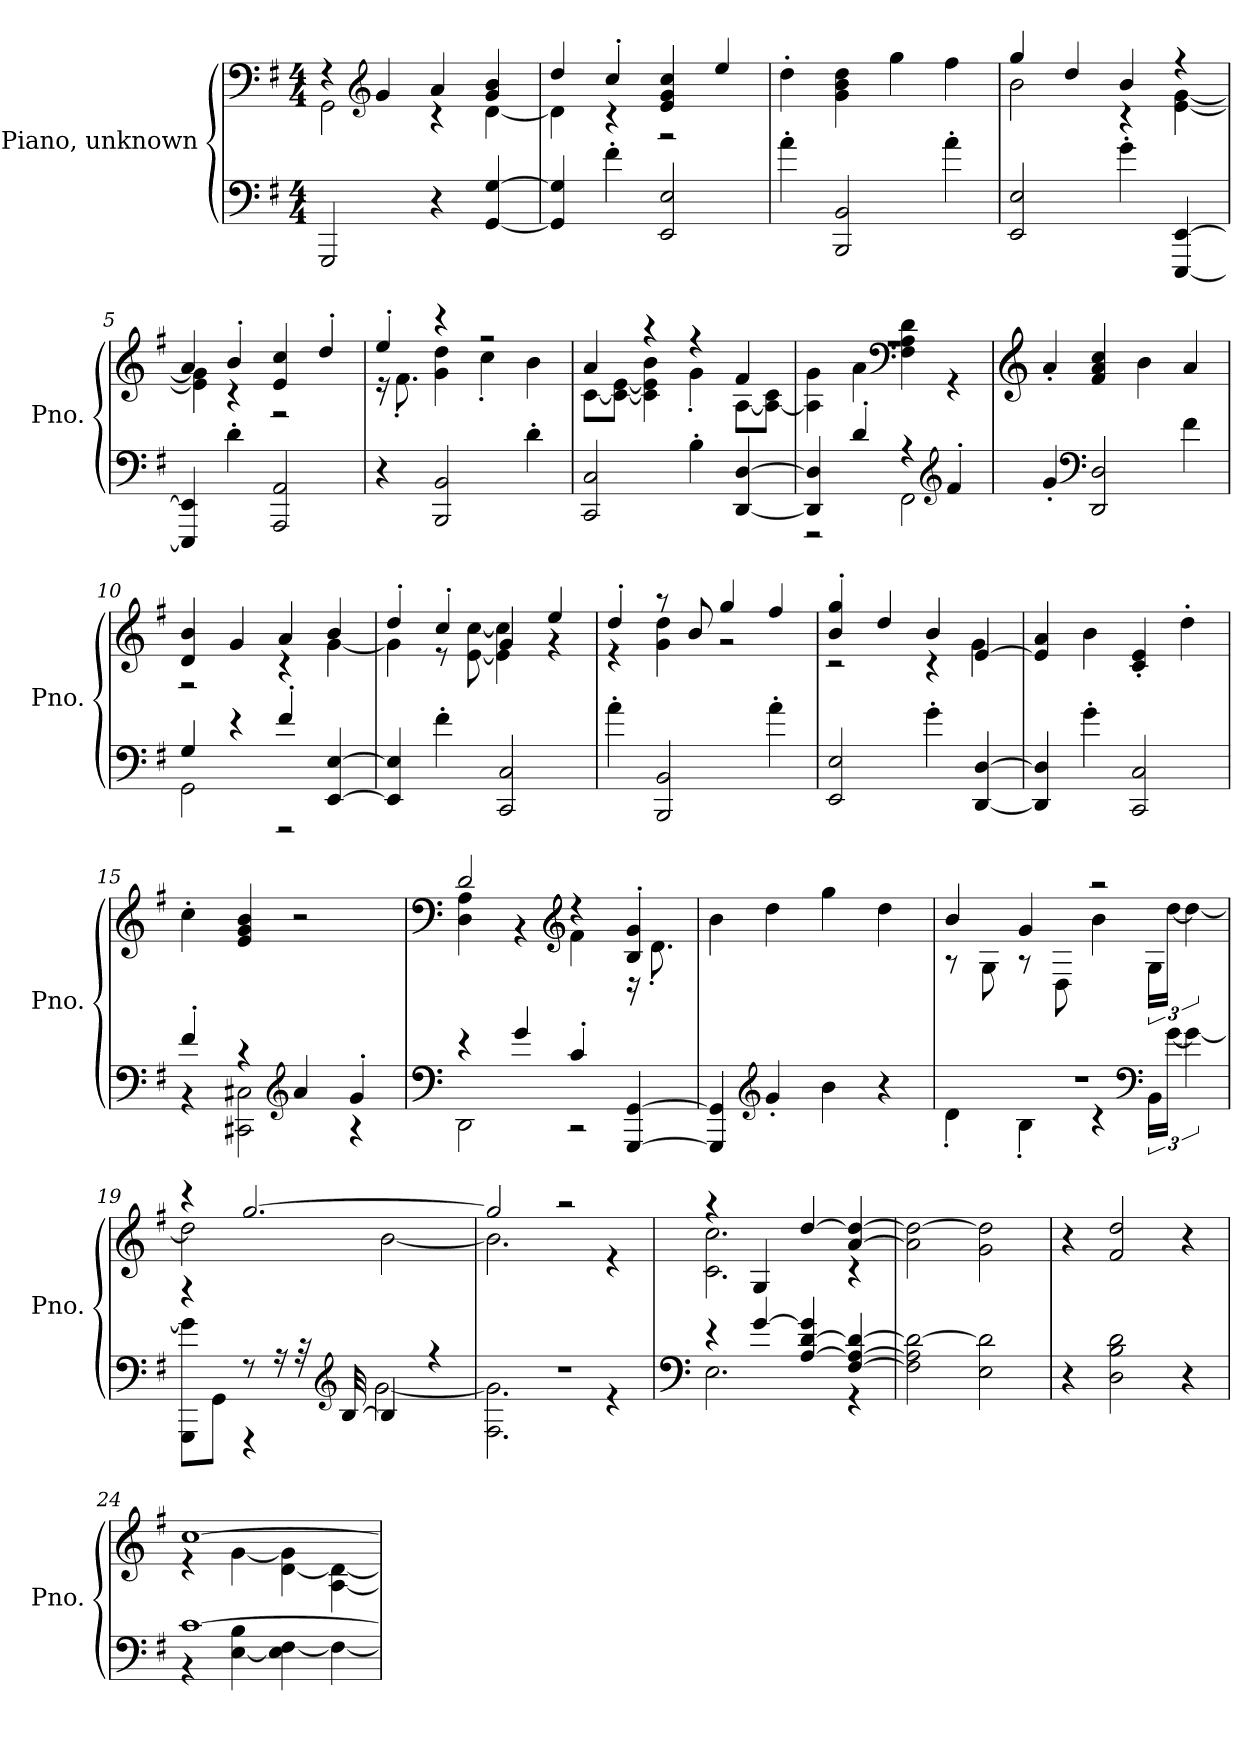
**kern	**kern
*part1	*part1
*staff2	*staff1
*I"Piano, unknown	*
*I'Pno.	*
*clefF4	*clefF4
*k[f#]	*k[f#]
*M4/4	*M4/4
*MM182	*MM182
=1	=1
*	*^
2GGG/	4r	2GG\
*	*clefG2	*
.	4g/	.
4r	4a/	4r
[4GG/ [4G/	4g/ 4b/	[4d\
=2	=2	=2
4GG/] 4G/]	4dd/	4d\]
4f#'\	4cc'/	4r
2EE/ 2E/	4e/ 4g/ 4cc/	2r
.	4ee/	.
*	*v	*v
=3	=3
4a'\	4dd'\
2BBB/ 2BB/	4g\ 4b\ 4dd\
.	4gg\
4a'\	4ff#\
=4	=4
*	*^
2EE/ 2E/	4gg/	2b\
.	4dd/	.
4g'\	4b/	4r
[4EEE/ [4EE/	4r	[4e\ [4g\
=5	=5	=5
4EEE/] 4EE/]	4a/	4e\] 4g\]
4d'\	4b'/	4r
2AAA/ 2AA/	4e/ 4cc/	2r
.	4dd'/	.
=6	=6	=6
4r	4ee'/	16r
.	.	8.f#'\
2BBB/ 2BB/	4r	4g\ 4dd\
.	2r	4cc'\
4d'\	.	4b\
=7	=7	=7
2CC/ 2C/	4a/	[8c\L
.	.	8c\_ [8e\J
.	4r	4c\] 4e\] 4b\
4B'\	4r	4g'\
[4DD/ [4D/	4f#/	[8A\L
.	.	8A\_ 8c\J
!!LO:LB:g=z	!!
=8	=8	=8
*^	*	*
4DD/] 4D/]	2r	1r	4A\] 4g\
4d'/	.	.	4a\
*	*	*clefF4	*
4r	2FF#\	.	4F#\ 4A\ 4d\
*clefG2	*	*	*
4f#'/	.	.	4r
*v	*v	*	*
*	*v	*v
=9	=9
*	*clefG2
4g'/	4a'/
*clefF4	*
2DD/ 2D/	4f#/ 4a/ 4cc/
.	4b\
4f#\	4a/
=10	=10
*^	*^
4G/	2GG\	4d/ 4b/	2r
4r	.	4g/	.
4f#'/	2r	4a/	4r
[4EE/ [4E/	.	4b/	[4g\
*v	*v	*	*
=11	=11	=11
4EE/] 4E/]	4dd'/	4g\]
4f#'\	4cc'/	8r
.	.	[8e\ [8cc\
2CC/ 2C/	4g/	4e\] 4cc\]
.	4ee/	4r
=12	=12	=12
4a'\	4dd'/	4r
2BBB/ 2BB/	8r	4g\ 4dd\
.	8b/	.
.	4gg/	2r
4a'\	4ff#/	.
=13	=13	=13
2EE/ 2E/	4b/' 4gg/'	2r
.	4dd/	.
4g'\	4b/	4r
[4DD/ [4D/	[4e/	4g\
*	*v	*v
!!LO:LB:g=z
=14	=14
4DD/] 4D/]	4e/] 4a/
4g'\	4b\
2CC/ 2C/	4c/' 4e/'
.	4dd'\
=15	=15
*^	*
4f#'/	4r	4cc'\
4r	2CC#X\ 2C#X\	4e/ 4g/ 4b/
*clefG2	*	*
4a/	.	2r
4g'/	4r	.
=16	=16	=16
*clefF4	*	*clefF4
*	*	*^
4r	2DD\	2d/	4D\ 4A\
4g/	.	.	4r
*	*	*clefG2	*
4c'/	2r	4r	4f#\
[4GGG/ [4GG/	.	4B/' 4g/'	16r
.	.	.	8.d'\
*v	*v	*	*
*	*v	*v
=17	=17
4GGG/] 4GG/]	4b\
*clefG2	*
4g'/	4dd\
4b\	4gg\
4r	4dd\
=18	=18
*^	*^
1r	4d'\	4b/	8r
.	.	.	8G\
.	4B'\	4g/	8r
.	.	.	8D\
.	4r	2r	4b\
*clefF4	*	*	*
.	24BB\LL	.	24G\LL
.	[24g\JJ	.	[24dd\JJ
.	6g\_	.	6dd\_
!!LO:LB:g=z	!!
=19	=19	=19	=19
4r	8GGG\ 8g\]L	4r	2dd\]
.	8GG\J	.	.
8r	4r	[2.gg/	.
16r	.	.	.
32r	.	.	.
*clefG2	*	*	*
[32B/	.	.	.
4B/]	[2g\	.	[2b\
4r	.	.	.
=20	=20	=20	=20
1r	2.F#\ 2.g\]	2gg/]	2.b\]
.	.	2r	.
.	4r	.	4r
=21	=21	=21	=21
*clefF4	*	*	*
4r	2.E\	4r	2.c\ 2.cc\
[4g/	.	4G/	.
[4A/ [4d/ 4g/]	.	[4dd/	.
[4F#/ 4A/_ 4d/_	4r	[4a/ 4dd/_	4r
*v	*v	*	*
*	*v	*v
=22	=22
2F#\] 2A\] 2d\_	2a\] 2dd\_
2E\ 2d\]	2g\ 2dd\]
=23	=23
4r	4r
2D\ 2B\ 2d\	2f#/ 2dd/
4r	4r
=24	=24
*^	*^
[1c	4r	[1cc	4r
.	[4E\ 4B\	.	[4g\
.	4E\] [4F#\	.	[4d\ 4g\]
.	4F#\_	.	[4A\ 4d\_
*v	*v	*	*
*	*v	*v
=	=
*-	*-
